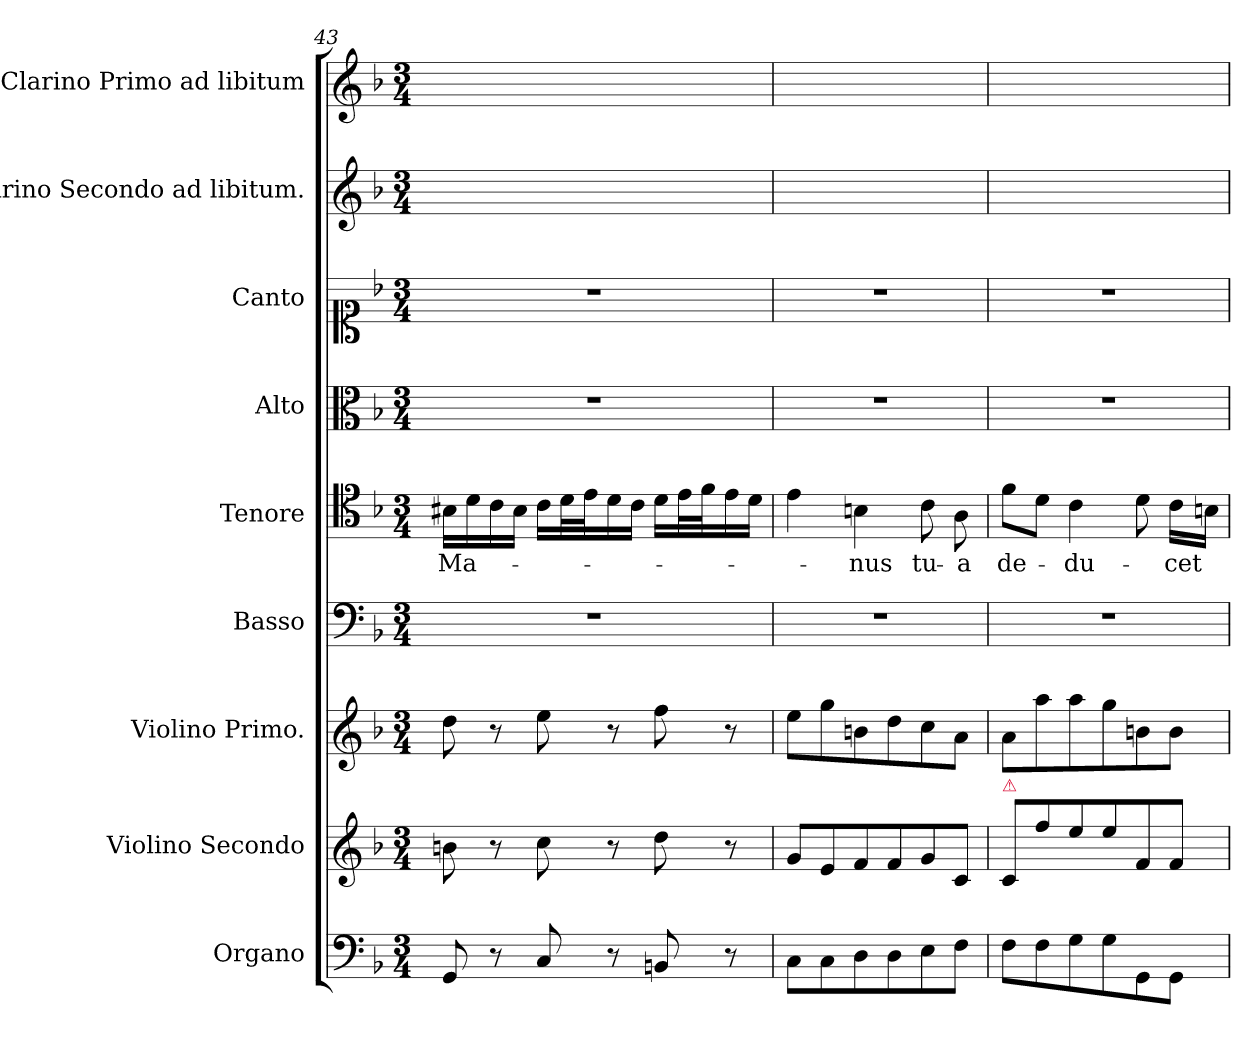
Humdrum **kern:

**kern	**kern	**kern	**kern	**kern	**text	**kern	**kern	**kern	**kern
*part9	*part8	*part7	*part6	*part5	*part5	*part4	*part3	*part2	*part1
*staff9	*staff8	*staff7	*staff6	*staff5	*staff5	*staff4	*staff3	*staff2	*staff1
*I"Organo	*I"Violino Secondo	*I"Violino Primo.	*I"Basso	*I"Tenore	*	*I"Alto	*I"Canto	*I"Clarino Secondo ad libitum.	*I"Clarino Primo ad libitum
*I'org	*	*I'vl I	*I'B	*I'T	*	*I'A	*I'C	*I'clno II	*I'clno I
*clefF4	*clefG2	*clefG2	*clefF4	*clefC4	*	*clefC3	*clefC1	*clefG2	*clefG2
*k[b-]	*k[b-]	*k[b-]	*k[b-]	*k[b-]	*	*k[b-]	*k[b-]	*k[b-]	*k[b-]
*F:	*F:	*F:	*F:	*F:	*	*F:	*F:	*F:	*F:
*M3/4	*M3/4	*M3/4	*M3/4	*M3/4	*	*M3/4	*M3/4	*M3/4	*M3/4
=43	=43	=43	=43	=43	=43	=43	=43	=43	=43
8GG/	8bn\	8dd\	2.r	16B#X\LL	Ma-	2.r	2.r	2.ryy	2.ryy
.	.	.	.	16d\	.	.	.	.	.
8r	8r	8r	.	16c\	.	.	.	.	.
.	.	.	.	16B#\JJ	.	.	.	.	.
8C/	8cc\	8ee\	.	16c\LL	.	.	.	.	.
.	.	.	.	32d\L	.	.	.	.	.
.	.	.	.	32e\J	.	.	.	.	.
8r	8r	8r	.	16d\	.	.	.	.	.
.	.	.	.	16c\JJ	.	.	.	.	.
8BBn/	8dd\	8ff\	.	16d\LL	.	.	.	.	.
.	.	.	.	32e\L	.	.	.	.	.
.	.	.	.	32f\J	.	.	.	.	.
8r	8r	8r	.	16e\	.	.	.	.	.
.	.	.	.	16d\JJ	.	.	.	.	.
=44	=44	=44	=44	=44	=44	=44	=44	=44	=44
8C\L	8g/L	8ee\L	2.r	4e\	.	2.r	2.r	2.ryy	2.ryy
8C\	8e/	8gg\	.	.	.	.	.	.	.
8D\	8f/	8bn\	.	4Bn\	-nus	.	.	.	.
8D\	8f/	8dd\	.	.	.	.	.	.	.
8E\	8g/	8cc\	.	8c\	tu-	.	.	.	.
8F\J	8c/J	8a\J	.	8A\	-a	.	.	.	.
=45	=45	=45	=45	=45	=45	=45	=45	=45	=45
!	!LO:TX:a:color=crimson:t=⚠	!	!	!	!	!	!	!	!
8F\L	8c/L	8a\L	2.r	8f\L	de-	2.r	2.r	2.ryy	2.ryy
8F\	8ff/	8aa\	.	8d\J	.	.	.	.	.
8G\	8ee/	8aa\	.	4c\	-du-	.	.	.	.
8G\	8ee/	8gg\	.	.	.	.	.	.	.
8GG/	8f/	8bn\	.	8d\	.	.	.	.	.
8GG/J	8f/J	8b\J	.	16c\LL	-cet	.	.	.	.
.	.	.	.	16Bn\JJ	.	.	.	.	.
=	=	=	=	=	=	=	=	=	=
*-	*-	*-	*-	*-	*-	*-	*-	*-	*-
